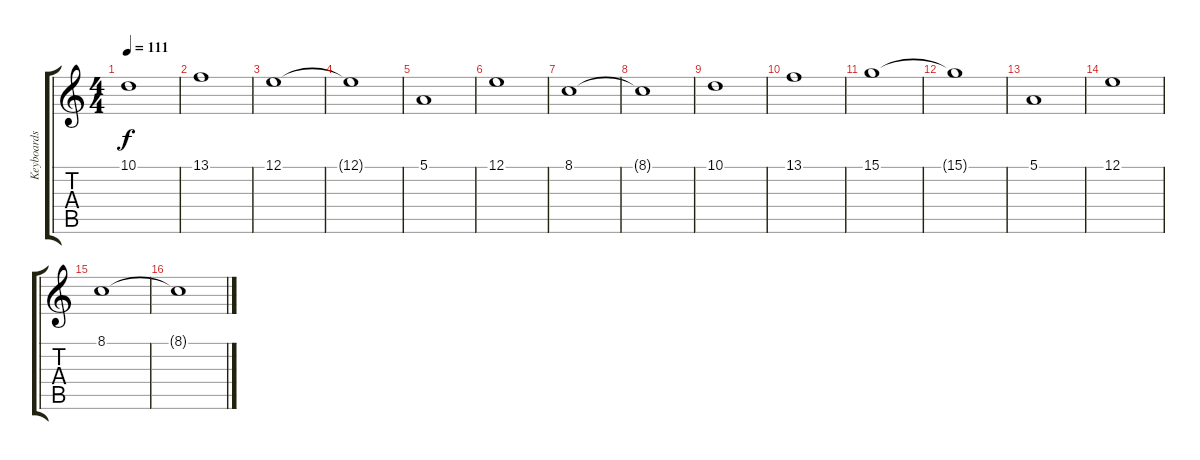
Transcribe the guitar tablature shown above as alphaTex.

\track ("Keyboards 2" "Keyboards ") {instrument pad2warm}
\staff {score tabs}
\tuning (E4 B3 G3 D3 A2 E2) {hide}
\ts (4 4)
\tempo 111
\clef g2
\ks c
10.1.1{dy f} |
13.1.1 |
12.1.1 |
12.1{t}.1 |
5.1.1 |
12.1.1 |
8.1.1 |
8.1{t}.1 |
10.1.1 |
13.1.1 |
15.1.1 |
15.1{t}.1 |
5.1.1 |
12.1.1 |
8.1.1 |
8.1{t}.1
